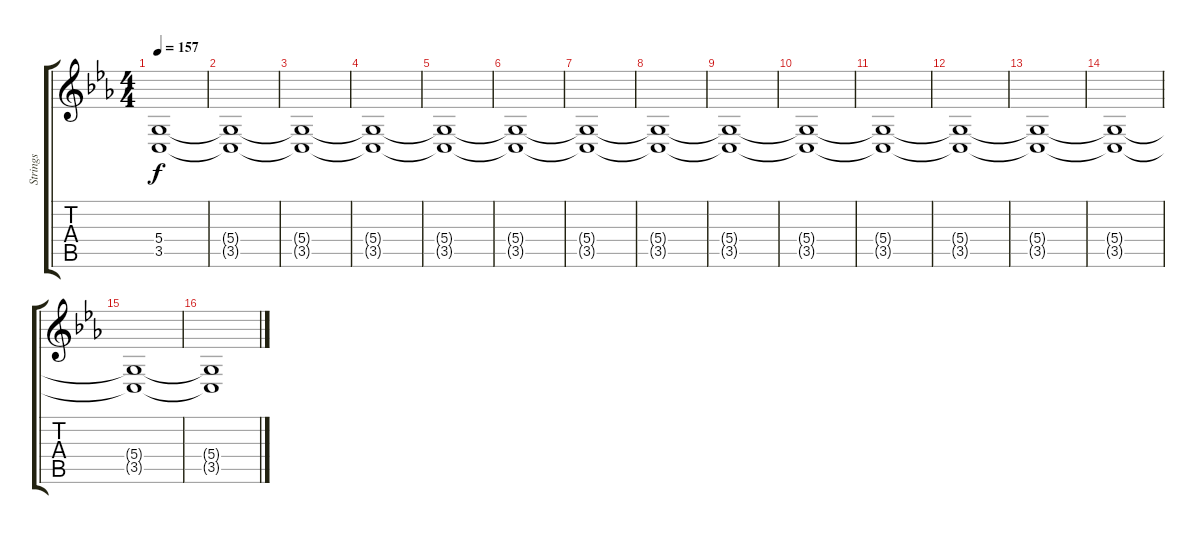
\track ("Strings" "Strings") {instrument stringensemble1}
\staff {score tabs}
\tuning (E4 B3 G3 D3 A2 E2) {hide}
\ts (4 4)
\tempo 157
\clef g2
\ks cminor
(5.4{t} 3.5{t}).1{dy f} |
(5.4{t} 3.5{t}).1 |
(5.4{t} 3.5{t}).1 |
(5.4{t} 3.5{t}).1 |
(5.4{t} 3.5{t}).1 |
(5.4{t} 3.5{t}).1 |
(5.4{t} 3.5{t}).1 |
(5.4{t} 3.5{t}).1 |
(5.4{t} 3.5{t}).1 |
(5.4{t} 3.5{t}).1 |
(5.4{t} 3.5{t}).1 |
(5.4{t} 3.5{t}).1 |
(5.4{t} 3.5{t}).1 |
(5.4{t} 3.5{t}).1 |
(5.4{t} 3.5{t}).1 |
(5.4{t} 3.5{t}).1
